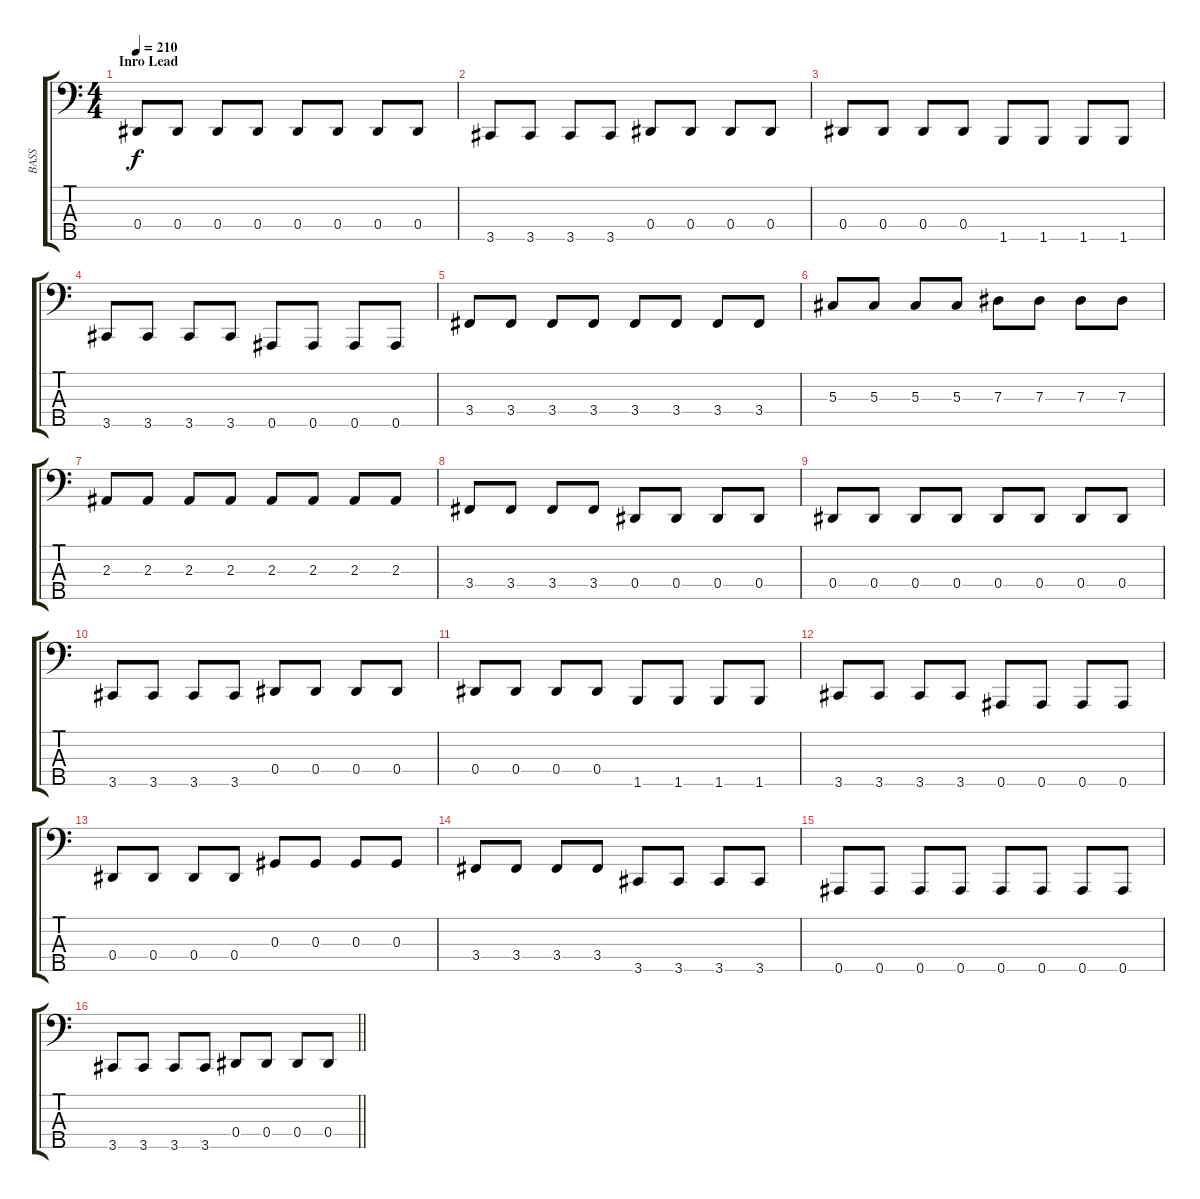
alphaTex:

\track ("BASS" "BASS") {instrument electricbasspick}
\staff {score tabs}
\tuning (Gb2 Db2 Ab1 Eb1 Bb0) {hide}
\ts (4 4)
\section ("" "Inro Lead")
\tempo 210
\clef f4
\ks c
0.4.8{dy f instrument electricbasspick} 0.4.8 0.4.8 0.4.8 0.4.8 0.4.8 0.4.8 0.4.8 |
3.5.8 3.5.8 3.5.8 3.5.8 0.4.8 0.4.8 0.4.8 0.4.8 |
0.4.8 0.4.8 0.4.8 0.4.8 1.5.8 1.5.8 1.5.8 1.5.8 |
3.5.8 3.5.8 3.5.8 3.5.8 0.5.8 0.5.8 0.5.8 0.5.8 |
3.4.8 3.4.8 3.4.8 3.4.8 3.4.8 3.4.8 3.4.8 3.4.8 |
5.3.8 5.3.8 5.3.8 5.3.8 7.3.8 7.3.8 7.3.8 7.3.8 |
2.3.8 2.3.8 2.3.8 2.3.8 2.3.8 2.3.8 2.3.8 2.3.8 |
3.4.8 3.4.8 3.4.8 3.4.8 0.4.8 0.4.8 0.4.8 0.4.8 |
0.4.8 0.4.8 0.4.8 0.4.8 0.4.8 0.4.8 0.4.8 0.4.8 |
3.5.8 3.5.8 3.5.8 3.5.8 0.4.8 0.4.8 0.4.8 0.4.8 |
0.4.8 0.4.8 0.4.8 0.4.8 1.5.8 1.5.8 1.5.8 1.5.8 |
3.5.8 3.5.8 3.5.8 3.5.8 0.5.8 0.5.8 0.5.8 0.5.8 |
0.4.8 0.4.8 0.4.8 0.4.8 0.3.8 0.3.8 0.3.8 0.3.8 |
3.4.8 3.4.8 3.4.8 3.4.8 3.5.8 3.5.8 3.5.8 3.5.8 |
0.5.8 0.5.8 0.5.8 0.5.8 0.5.8 0.5.8 0.5.8 0.5.8 |
\barLineRight lightlight
3.5.8 3.5.8 3.5.8 3.5.8 0.4.8 0.4.8 0.4.8 0.4.8
